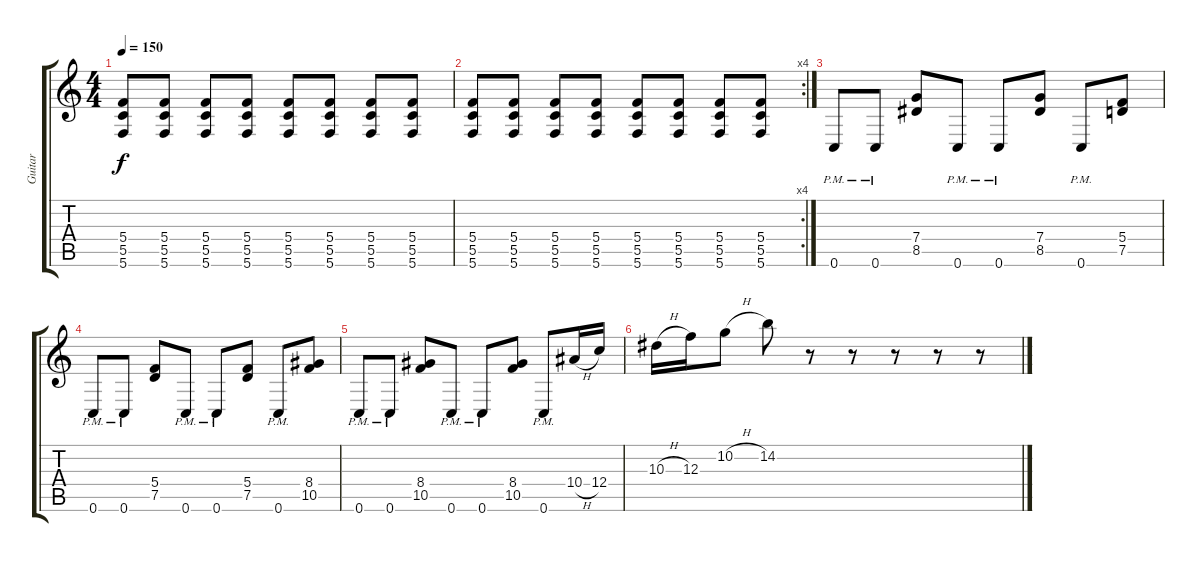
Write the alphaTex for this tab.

\track ("Guitar" "Guitar") {instrument distortionguitar}
\staff {score tabs}
\tuning (D4 A3 F3 C3 G2 C2) {hide}
\ts (4 4)
\tempo 150
\clef g2
\ks c
(5.4 5.5 5.6).8{dy f} (5.4 5.5 5.6).8 (5.4 5.5 5.6).8 (5.4 5.5 5.6).8 (5.4 5.5 5.6).8 (5.4 5.5 5.6).8 (5.4 5.5 5.6).8 (5.4 5.5 5.6).8 |
\rc 4
(5.4 5.5 5.6).8 (5.4 5.5 5.6).8 (5.4 5.5 5.6).8 (5.4 5.5 5.6).8 (5.4 5.5 5.6).8 (5.4 5.5 5.6).8 (5.4 5.5 5.6).8 (5.4 5.5 5.6).8 |
0.6{pm}.8 0.6{pm}.8 (7.4 8.5).8 0.6{pm}.8 0.6{pm}.8 (7.4 8.5).8 0.6{pm}.8 (5.4 7.5).8 |
0.6{pm}.8 0.6{pm}.8 (5.4 7.5).8 0.6{pm}.8 0.6{pm}.8 (5.4 7.5).8 0.6{pm}.8 (8.4 10.5).8 |
0.6{pm}.8 0.6{pm}.8 (8.4 10.5).8 0.6{pm}.8 0.6{pm}.8 (8.4 10.5).8 0.6{pm}.8 10.4{h}.16 12.4.16 |
10.3{h}.16 12.3.16 10.2{h}.8 14.2.8 r.8 r.8 r.8 r.8 r.8
